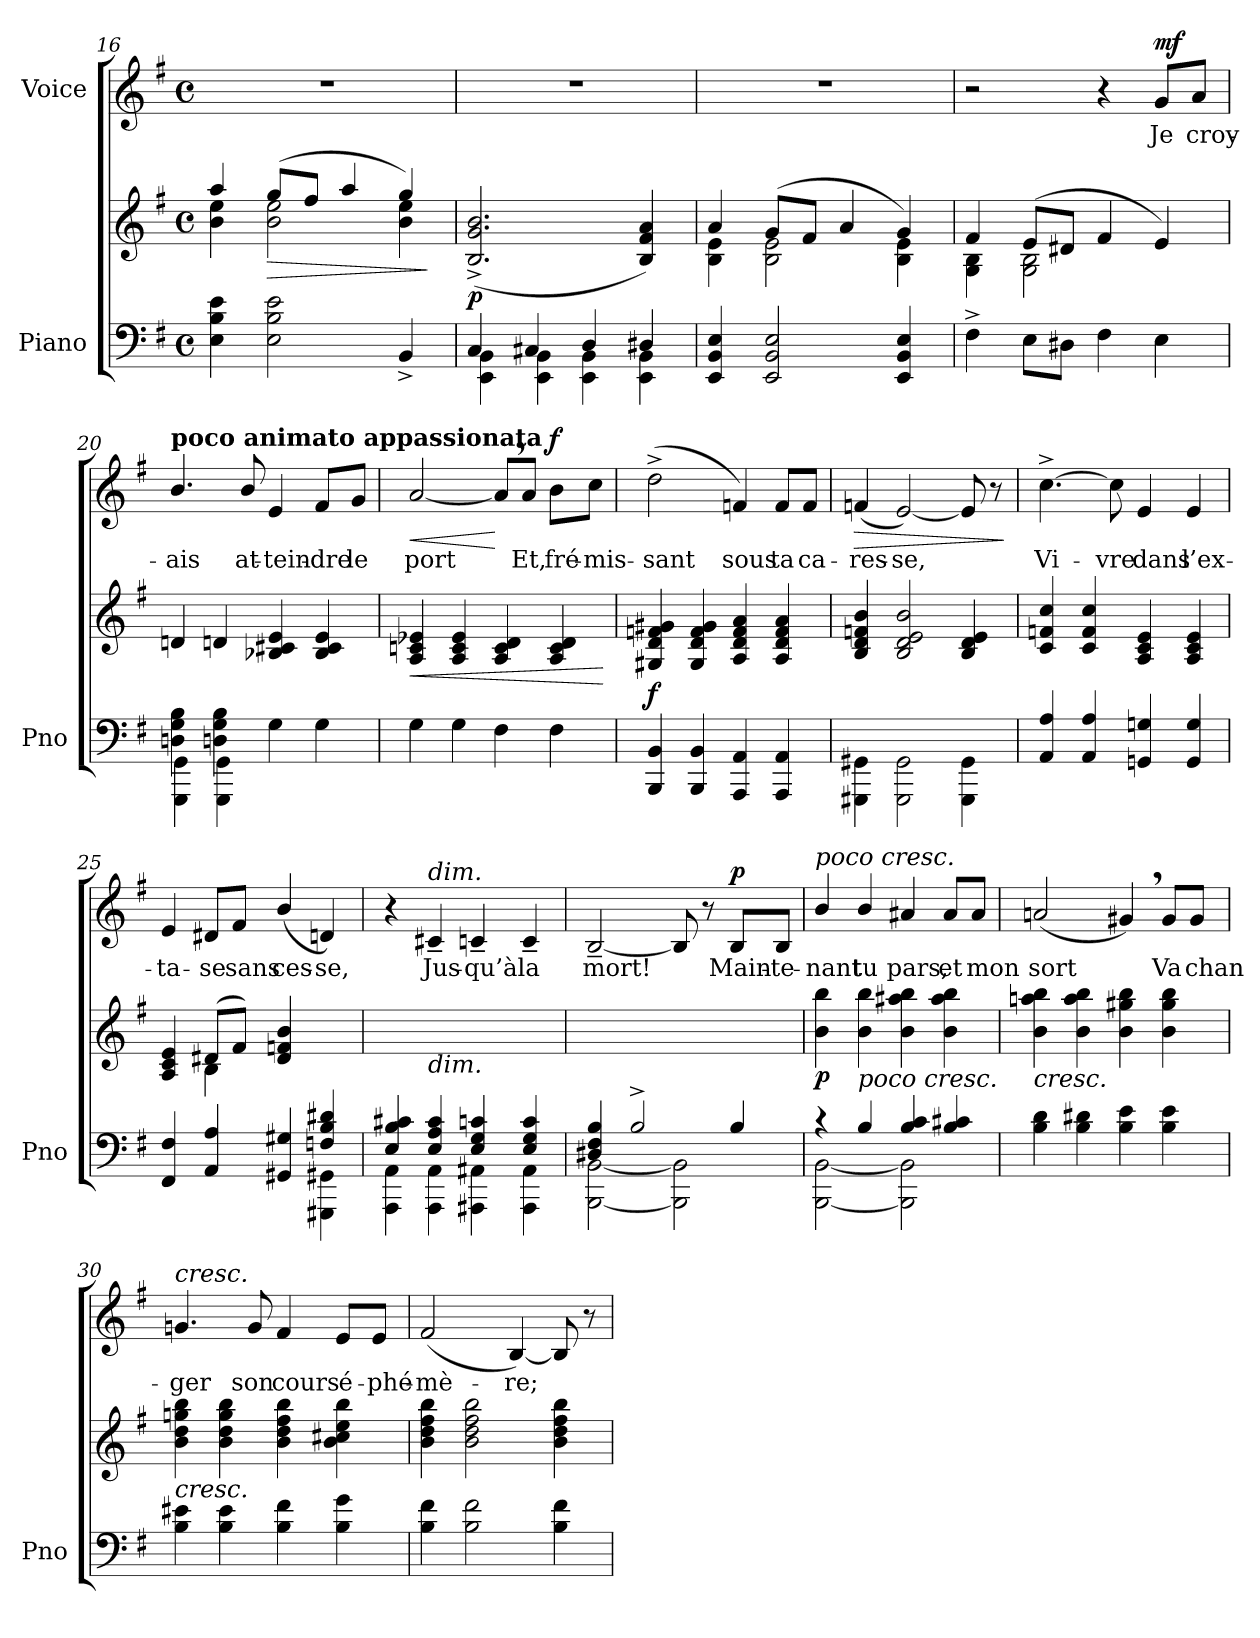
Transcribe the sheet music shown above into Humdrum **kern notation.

**kern	**kern	**dynam	**kern	**text	**dynam
*part2	*part2	*part2	*part1	*part1	*part1
*staff3	*staff2	*staff2/3	*staff1	*staff1	*staff1
*I"Piano	*	*	*I"Voice	*	*
*I'Pno	*	*	*	*	*
*clefF4	*clefG2	*	*clefG2	*	*
*k[f#]	*k[f#]	*	*k[f#]	*	*
*M4/4	*M4/4	*	*M4/4	*	*
*met(c)	*met(c)	*	*met(c)	*	*
=16	=16	=16	=16	=16	=16
*	*^	*	*	*	*
4E\ 4B\ 4e\	4aa/	4b\ 4ee\	.	1r	.	.
!	!	!	!LO:HP:b	!	!	!
2E\ 2B\ 2e\	(8gg/L	2b\ 2ee\	>	.	.	.
.	8ff#/J	.	.	.	.	.
.	4aa/	.	.	.	.	.
4BB^/	4gg/)	4b\ 4ee\	.	.	.	.
*	*v	*v	*	*	*	*
.	.	]	.	.	.
=17	=17	=17	=17	=17	=17
*^	*	*	*	*	*
!	!	!	!LO:DY:b	!	!	!
4C/	4EE\ 4BB\	(>2.B/^> 2.g/^> 2.b/^>	p	1r	.	.
4C#X/	4EE\ 4BB\	.	.	.	.	.
4D/	4EE\ 4BB\	.	.	.	.	.
4D#X/	4EE\ 4BB\	4B/ 4f#/ 4a/)	.	.	.	.
*v	*v	*	*	*	*	*
=18	=18	=18	=18	=18	=18
*	*^	*	*	*	*
4EE/ 4BB/ 4E/	4a/	4B\ 4e\	.	1r	.	.
2EE/ 2BB/ 2E/	(8g/L	2B\ 2e\	.	.	.	.
.	8f#/J	.	.	.	.	.
.	4a/	.	.	.	.	.
4EE/ 4BB/ 4E/	4g/)	4B\ 4e\	.	.	.	.
=19	=19	=19	=19	=19	=19	=19
4F#^\	4f#/	4G\ 4B\	.	2r	.	.
8E\L	(8e/L	2G\ 2B\	.	.	.	.
8D#X\J	8d#X/J	.	.	.	.	.
4F#\	4f#/	.	.	4r	.	.
!	!	!	!	!	!	!LO:DY:a
4E\	4e/)	4ryy	.	8g/L	Je	mf
.	.	.	.	8a/J	croy-	.
*	*v	*v	*	*	*	*
=20	=20	=20	=20	=20	=20
*^	*	*	*	*	*
!	!	!	!	!LO:TX:a:B:t=poco animato appassionata	!	!
4Dn\ 4G\ 4B\	4GGG\ 4GG\	4dn/	.	4.b/	-ais	.
4Dn\ 4G\ 4B\	4GGG\ 4GG\	4dn/	.	.	.	.
.	.	.	.	8b/	at-	.
2ryy	4G\	4B-X/ 4c#X/ 4e/	.	4e/	-tein-	.
.	4G\	4B-/ 4c#/ 4e/	.	8f#/L	-dre	.
.	.	.	.	8g/J	le	.
*v	*v	*	*	*	*	*
=21	=21	=21	=21	=21	=21
!	!	!LO:HP:b	!	!	!LO:HP:b
4G\	4A/ 4cn/ 4e-X/	<	[2a/	port	<
4G\	4A/ 4c/ 4e-/	.	.	.	.
4F#\	4A/ 4c/ 4d/	.	8a,/L]	.	[
.	.	.	8a/J	Et,	.
!	!	!	!	!	!LO:DY:a
4F#\	4A/ 4c/ 4d/	.	8b\L	fré-	f
.	.	.	8cc\J	-mis-	.
.	.	[	.	.	.
=22	=22	=22	=22	=22	=22
!	!	!LO:DY:b	!	!	!
4BBB/ 4BB/	4G#X/ 4d/ 4fn/ 4g#X/	f	(2dd^\	-sant	.
4BBB/ 4BB/	4G#/ 4d/ 4f/ 4g#/	.	.	.	.
4AAA/ 4AA/	4A/ 4d/ 4f/ 4a/	.	4fn/)	sous	.
4AAA/ 4AA/	4A/ 4d/ 4f/ 4a/	.	8f/L	ta	.
.	.	.	8f/J	ca-	.
=23	=23	=23	=23	=23	=23
!	!	!	!	!	!LO:HP:b
4GGG#X\ 4GG#X\	4B/ 4d/ 4fn/ 4b/	.	(4fn/	-res-	>
2GGG#\ 2GG#\	2B/ 2d/ 2e/ 2b/	.	[2e/)	-se,	.
4GGG#\ 4GG#\	4B/ 4d/ 4e/	.	8e/]	.	.
.	.	.	8r	.	.
.	.	.	.	.	]
=24	=24	=24	=24	=24	=24
!	!	!LO:DY:b	!	!	!
!	!	!LO:DY:n=1:b	!	!	!LO:DY:a
!	!	!	!	!	!LO:DY:n=1:a
4AA/ 4A/	4c/ 4fn/ 4cc/	other-dynamics f	[4.cc^\	Vi-	other-dynamics f
4AA/ 4A/	4c/ 4f/ 4cc/	.	.	.	.
.	.	.	8cc\]	-vre	.
4GGn/ 4Gn/	4A/ 4c/ 4e/	.	4e/	dans	.
4GG/ 4G/	4A/ 4c/ 4e/	.	4e/	l’ex-	.
=25	=25	=25	=25	=25	=25
*^	*^	*	*	*	*
2.ryy	4FF#/ 4F#/	4A/ 4c/ 4e/	4ryy	.	4e/	-ta-	.
.	4AA/ 4A/	(8d#X/L	4B\	.	8d#X/L	-se	.
.	.	8f#/J)	.	.	8f#/J	sans	.
.	4GG#X/ 4G#X/	(>4d#/ 4fn/ 4b/	4ryy	.	(4b/	ces-	.
4Fn/ 4B/ 4d#X/)	4GGG#X\ 4GG#X\	4ryy	4ryy	.	4dn/)	-se,	.
*	*	*v	*v	*	*	*	*
=26	=26	=26	=26	=26	=26	=26
4E/ 4B/ 4c#X/	4AAA\ 4AA\	4ryy	.	4r	.	.
!	!	!	!	!LO:TX:a:i:t=dim.	!	!
!	!	!LO:TX:b:i:t=dim.	!	!	!	!
4E/ 4A/ 4c#/	4AAA\ 4AA\	2.ryy	.	4c#X~>/	Jus-	.
4E/ 4G/ 4cn/	4AAA#X\ 4AA#X\	.	.	4cn~>/	-qu’à	.
4E/ 4G/ 4c/	4AAA#\ 4AA#\	.	.	4c~>/	la	.
=27	=27	=27	=27	=27	=27	=27
*	*	*	*	*^	*	*
4D#X/ 4F#/ 4B/	[2BBB\ [<2BB\	1ryy	.	[<2B~>/	4ryy	mort!	.
2B^>/	.	.	.	.	4ryy	.	.
.	2BBB\] 2BB\]	.	.	8B/]	2ryy	.	.
.	.	.	.	8r	.	.	.
!	!	!	!	!	!	!	!LO:DY:a
4B/	.	.	.	8B/L	.	Main-	p
.	.	.	.	8B/J	.	-te-	.
*	*	*	*	*v	*v	*	*
=28	=28	=28	=28	=28	=28	=28
!	!	!	!	!LO:TX:a:i:t=poco cresc.	!	!
!	!	!	!LO:DY:b	!	!	!
4r	[2BBB\ [2BB\	4b\ 4bb\	p	4b/	-nant	.
!	!	!LO:TX:b:i:t=poco cresc.	!	!	!	!
4B/	.	4b\ 4bb\	.	4b/	tu	.
4B/ 4c/	2BBB\] 2BB\]	4b\ 4aa#X\ 4bb\	.	4a#X/	pars,	.
4B/ 4c#X/	.	4b\ 4aa#\ 4bb\	.	8a#/L	et	.
.	.	.	.	8a#/J	mon	.
*v	*v	*	*	*	*	*
=29	=29	=29	=29	=29	=29
!	!LO:TX:b:i:t=cresc.	!	!	!	!
4B\ 4d\	4b\ 4aan\ 4bb\	.	(2an/	sort	.
4B\ 4d#X\	4b\ 4aa\ 4bb\	.	.	.	.
4B\ 4e\	4b\ 4gg#X\ 4bb\	.	4g#X,/)	.	.
4B\ 4e\	4b\ 4gg#\ 4bb\	.	8g#/L	Va	.
.	.	.	8g#/J	chan-	.
=30	=30	=30	=30	=30	=30
!	!	!	!LO:TX:a:i:t=cresc.	!	!
!	!LO:TX:b:i:t=cresc.	!	!	!	!
4B\ 4e#X\	4b\ 4dd\ 4ggn\ 4bb\	.	4.gn/	-ger	.
4B\ 4e#\	4b\ 4dd\ 4gg\ 4bb\	.	.	.	.
.	.	.	8g/	son	.
4B\ 4f#\	4b\ 4dd\ 4ff#\ 4bb\	.	4f#/	cours	.
4B\ 4g\	4b\ 4cc#X\ 4ee\ 4bb\	.	8e/L	é-	.
.	.	.	8e/J	-phé-	.
=31	=31	=31	=31	=31	=31
4B\ 4f#\	4b\ 4dd\ 4ff#\ 4bb\	.	(2f#/	-mè-	.
2B\ 2f#\	2b\ 2dd\ 2ff#\ 2bb\	.	.	.	.
.	.	.	[4B/)	-re;	.
4B\ 4f#\	4b\ 4dd\ 4ff#\ 4bb\	.	8B/]	.	.
.	.	.	8r	.	.
=	=	=	=	=	=
*-	*-	*-	*-	*-	*-
